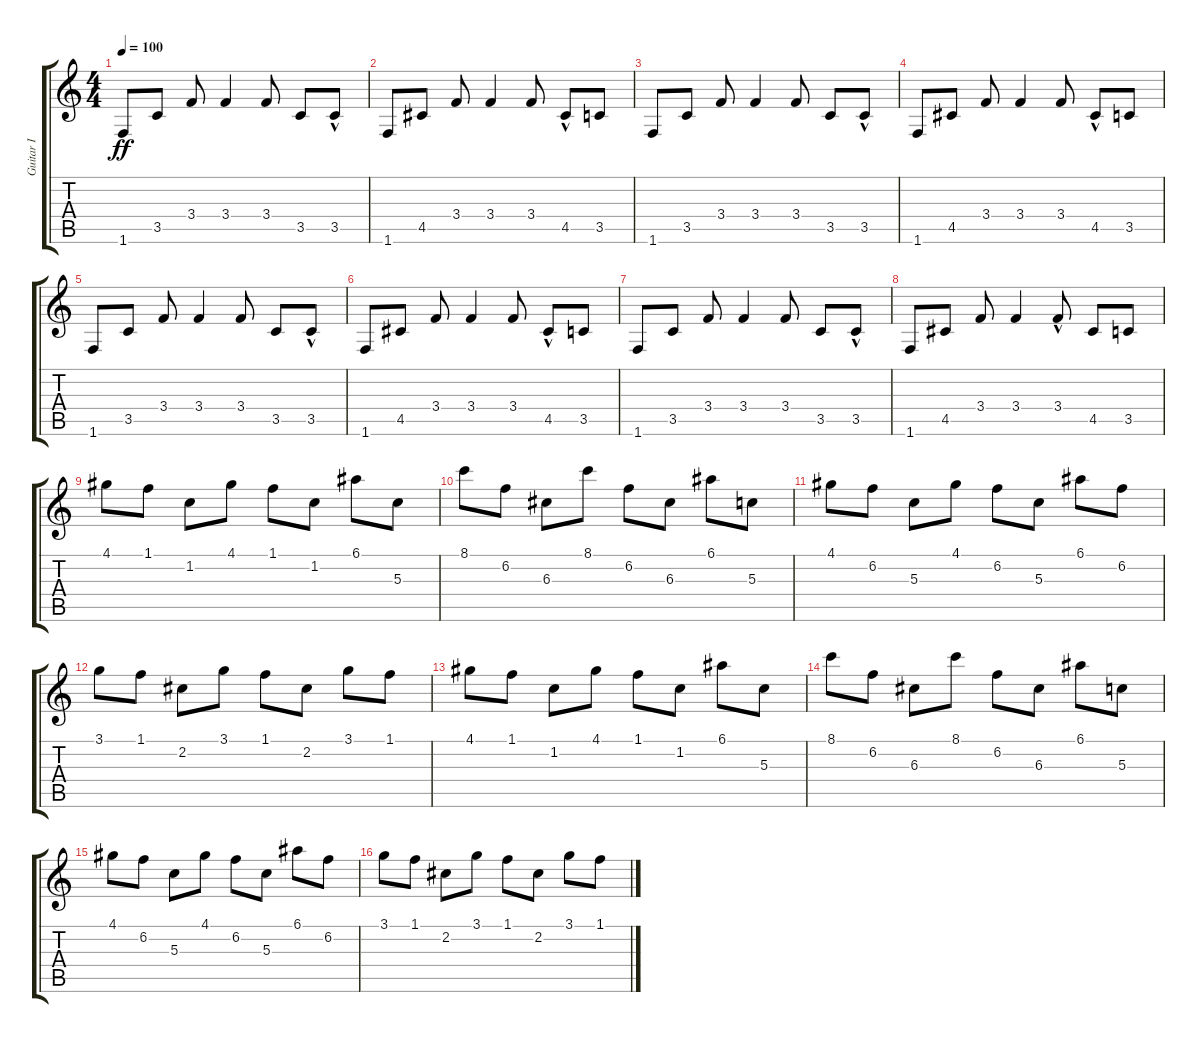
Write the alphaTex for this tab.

\track ("Guitar I" "Guitar I") {instrument electricguitarclean}
\staff {score tabs}
\tuning (E4 B3 G3 D3 A2 E2) {hide}
\ts (4 4)
\tempo 100
\clef g2
\ks c
1.6.8{dy ff instrument electricguitarclean} 3.5.8 3.4.8 3.4.4 3.4.8 3.5.8 3.5{hac}.8 |
1.6.8 4.5.8 3.4.8 3.4.4 3.4.8 4.5{hac}.8 3.5.8 |
1.6.8 3.5.8 3.4.8 3.4.4 3.4.8 3.5.8 3.5{hac}.8 |
1.6.8 4.5.8 3.4.8 3.4.4 3.4.8 4.5{hac}.8 3.5.8 |
1.6.8 3.5.8 3.4.8 3.4.4 3.4.8 3.5.8 3.5{hac}.8 |
1.6.8 4.5.8 3.4.8 3.4.4 3.4.8 4.5{hac}.8 3.5.8 |
1.6.8 3.5.8 3.4.8 3.4.4 3.4.8 3.5.8 3.5{hac}.8 |
1.6.8 4.5.8 3.4.8 3.4.4 3.4{hac}.8 4.5.8 3.5.8 |
4.1.8 1.1.8 1.2.8 4.1.8 1.1.8 1.2.8 6.1.8 5.3.8 |
8.1.8 6.2.8 6.3.8 8.1.8 6.2.8 6.3.8 6.1.8 5.3.8 |
4.1.8 6.2.8 5.3.8 4.1.8 6.2.8 5.3.8 6.1.8 6.2.8 |
3.1.8 1.1.8 2.2.8 3.1.8 1.1.8 2.2.8 3.1.8 1.1.8 |
4.1.8 1.1.8 1.2.8 4.1.8 1.1.8 1.2.8 6.1.8 5.3.8 |
8.1.8 6.2.8 6.3.8 8.1.8 6.2.8 6.3.8 6.1.8 5.3.8 |
4.1.8 6.2.8 5.3.8 4.1.8 6.2.8 5.3.8 6.1.8 6.2.8 |
3.1.8 1.1.8 2.2.8 3.1.8 1.1.8 2.2.8 3.1.8 1.1.8
